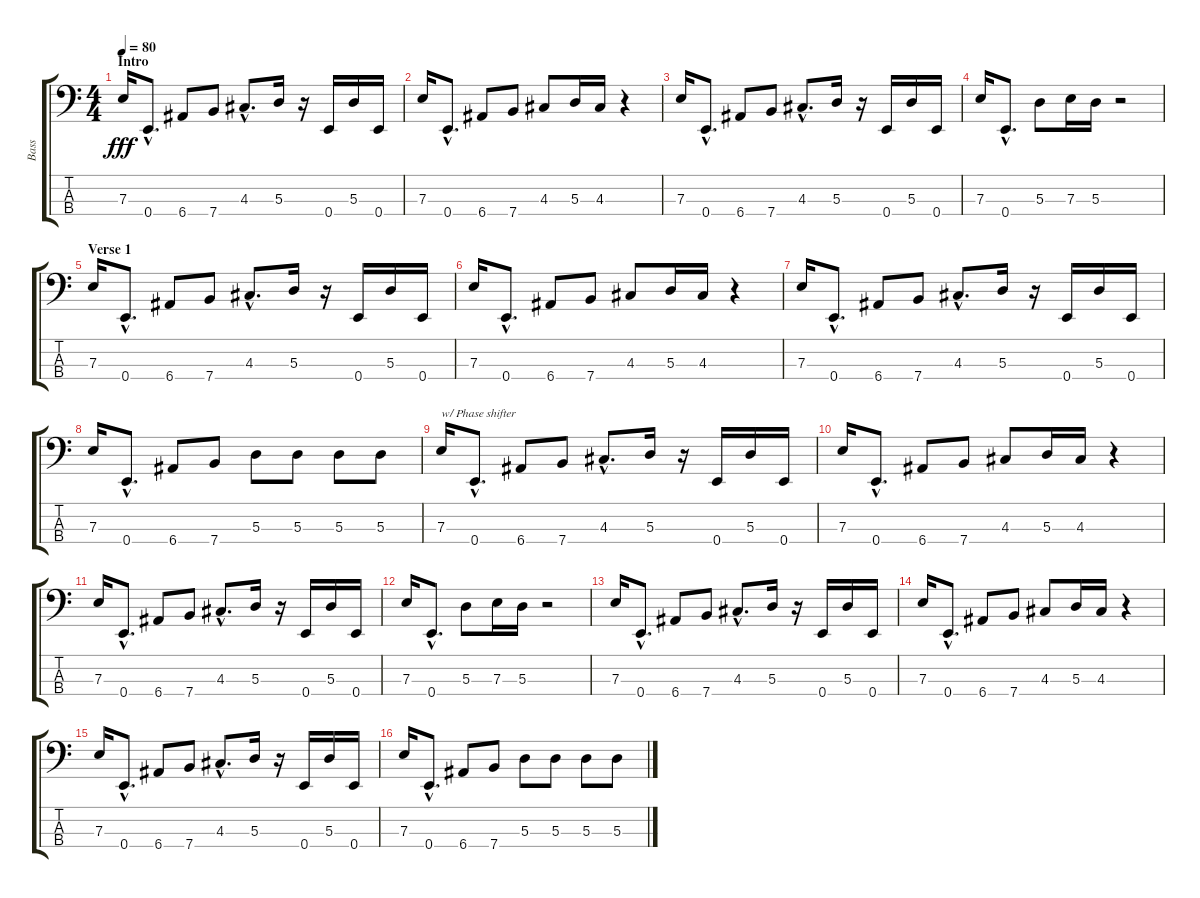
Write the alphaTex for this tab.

\track ("Bass" "Bass") {instrument electricbassfinger}
\staff {score tabs}
\tuning (G2 D2 A1 E1) {hide}
\ts (4 4)
\section ("" "Intro")
\tempo 80
\clef f4
\ks c
7.3.16{dy fff instrument electricbassfinger} 0.4{hac}.8{d} 6.4.8 7.4.8 4.3{hac}.8{d} 5.3.16 r.16 0.4.16 5.3.16 0.4.16 |
7.3.16 0.4{hac}.8{d} 6.4.8 7.4.8 4.3.8 5.3.16 4.3.16 r.4 |
7.3.16 0.4{hac}.8{d} 6.4.8 7.4.8 4.3{hac}.8{d} 5.3.16 r.16 0.4.16 5.3.16 0.4.16 |
7.3.16 0.4{hac}.8{d} 5.3.8 7.3.16 5.3.16 r.2 |
\section ("" "Verse 1")
7.3.16 0.4{hac}.8{d} 6.4.8 7.4.8 4.3{hac}.8{d} 5.3.16 r.16 0.4.16 5.3.16 0.4.16 |
7.3.16 0.4{hac}.8{d} 6.4.8 7.4.8 4.3.8 5.3.16 4.3.16 r.4 |
7.3.16 0.4{hac}.8{d} 6.4.8 7.4.8 4.3{hac}.8{d} 5.3.16 r.16 0.4.16 5.3.16 0.4.16 |
7.3.16 0.4{hac}.8{d} 6.4.8 7.4.8 5.3.8 5.3.8 5.3.8 5.3.8 |
7.3.16{txt "w/ Phase shifter"} 0.4{hac}.8{d} 6.4.8 7.4.8 4.3{hac}.8{d} 5.3.16 r.16 0.4.16 5.3.16 0.4.16 |
7.3.16 0.4{hac}.8{d} 6.4.8 7.4.8 4.3.8 5.3.16 4.3.16 r.4 |
7.3.16 0.4{hac}.8{d} 6.4.8 7.4.8 4.3{hac}.8{d} 5.3.16 r.16 0.4.16 5.3.16 0.4.16 |
7.3.16 0.4{hac}.8{d} 5.3.8 7.3.16 5.3.16 r.2 |
7.3.16 0.4{hac}.8{d} 6.4.8 7.4.8 4.3{hac}.8{d} 5.3.16 r.16 0.4.16 5.3.16 0.4.16 |
7.3.16 0.4{hac}.8{d} 6.4.8 7.4.8 4.3.8 5.3.16 4.3.16 r.4 |
7.3.16 0.4{hac}.8{d} 6.4.8 7.4.8 4.3{hac}.8{d} 5.3.16 r.16 0.4.16 5.3.16 0.4.16 |
7.3.16 0.4{hac}.8{d} 6.4.8 7.4.8 5.3.8 5.3.8 5.3.8 5.3.8
